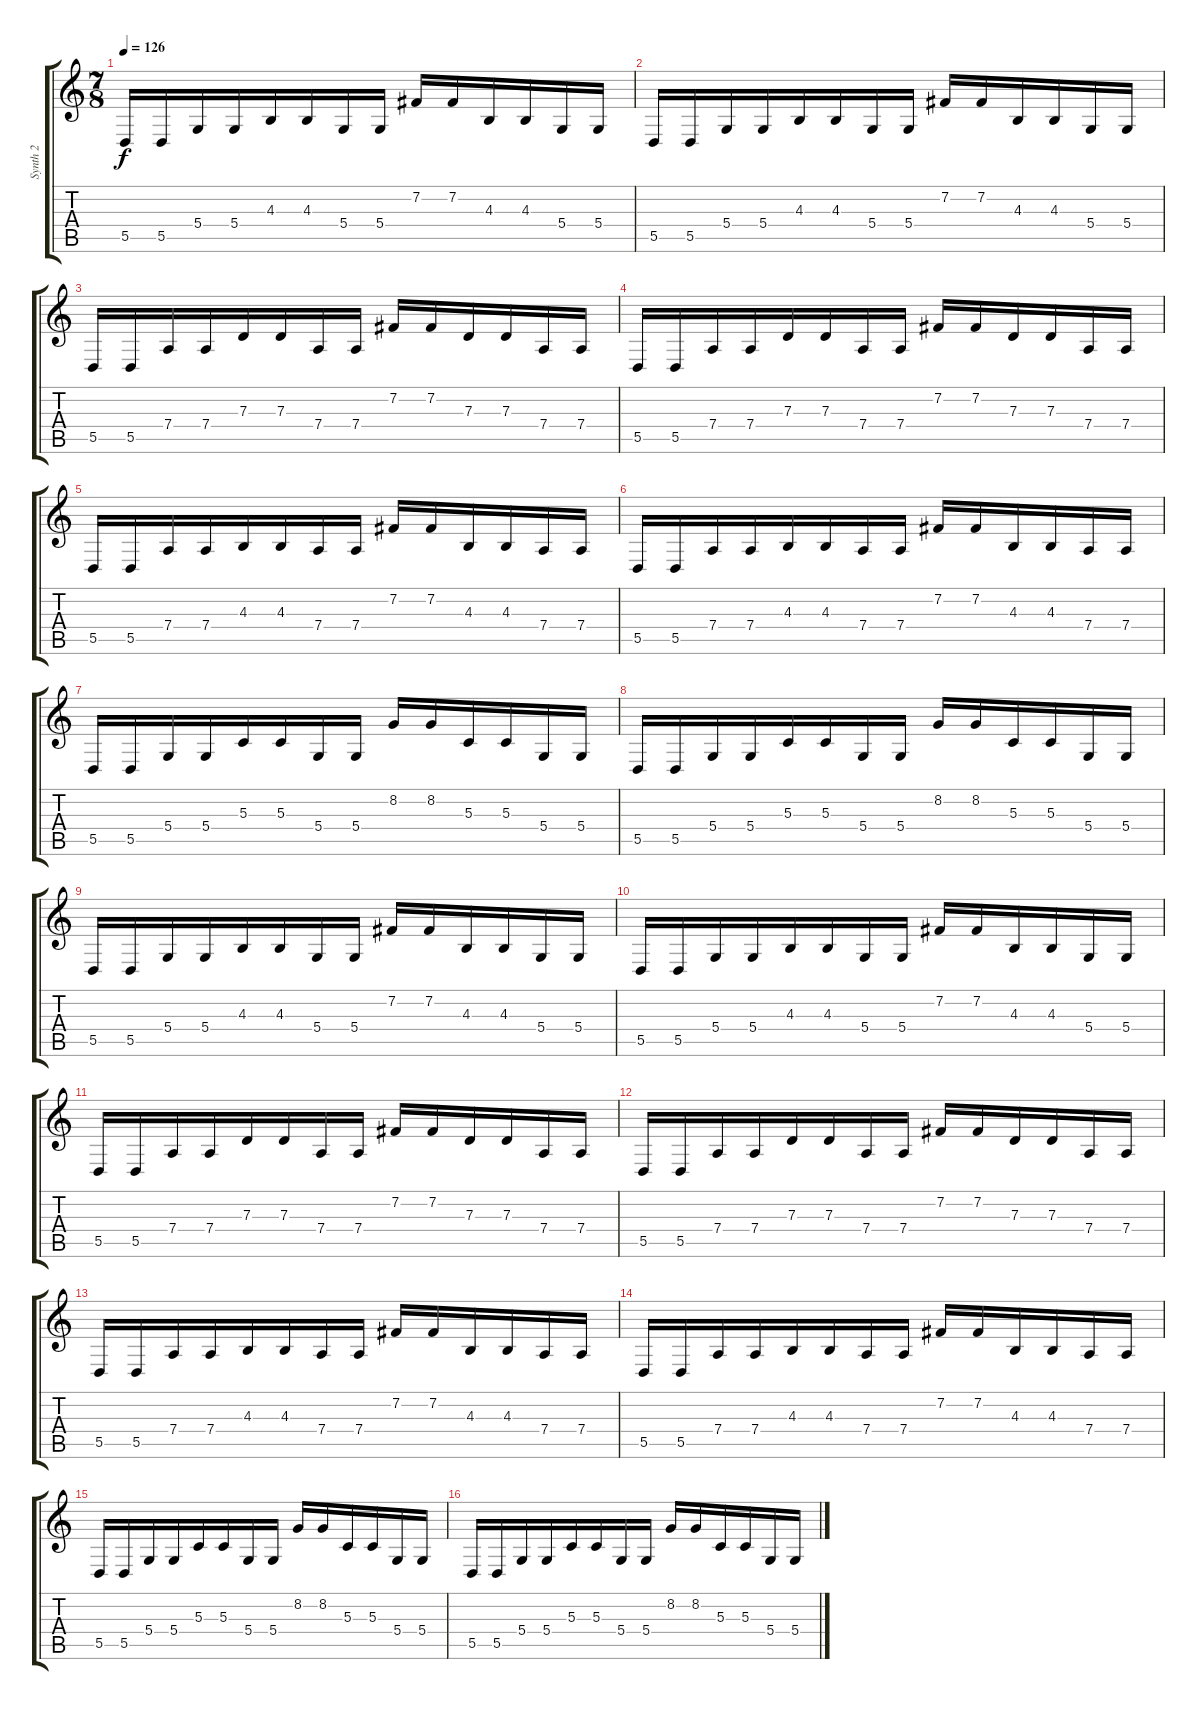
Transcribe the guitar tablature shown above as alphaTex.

\track ("Synth 2" "Synth 2") {instrument lead8bassandlead}
\staff {score tabs}
\tuning (E4 B3 G3 D3 A2 E2) {hide}
\ts (7 8)
\tempo 126
\clef g2
\ks c
5.5.16{dy f} 5.5.16 5.4.16 5.4.16 4.3.16 4.3.16 5.4.16 5.4.16 7.2.16 7.2.16 4.3.16 4.3.16 5.4.16 5.4.16 |
5.5.16 5.5.16 5.4.16 5.4.16 4.3.16 4.3.16 5.4.16 5.4.16 7.2.16 7.2.16 4.3.16 4.3.16 5.4.16 5.4.16 |
5.5.16 5.5.16 7.4.16 7.4.16 7.3.16 7.3.16 7.4.16 7.4.16 7.2.16 7.2.16 7.3.16 7.3.16 7.4.16 7.4.16 |
5.5.16 5.5.16 7.4.16 7.4.16 7.3.16 7.3.16 7.4.16 7.4.16 7.2.16 7.2.16 7.3.16 7.3.16 7.4.16 7.4.16 |
5.5.16 5.5.16 7.4.16 7.4.16 4.3.16 4.3.16 7.4.16 7.4.16 7.2.16 7.2.16 4.3.16 4.3.16 7.4.16 7.4.16 |
5.5.16 5.5.16 7.4.16 7.4.16 4.3.16 4.3.16 7.4.16 7.4.16 7.2.16 7.2.16 4.3.16 4.3.16 7.4.16 7.4.16 |
5.5.16 5.5.16 5.4.16 5.4.16 5.3.16 5.3.16 5.4.16 5.4.16 8.2.16 8.2.16 5.3.16 5.3.16 5.4.16 5.4.16 |
5.5.16 5.5.16 5.4.16 5.4.16 5.3.16 5.3.16 5.4.16 5.4.16 8.2.16 8.2.16 5.3.16 5.3.16 5.4.16 5.4.16 |
5.5.16 5.5.16 5.4.16 5.4.16 4.3.16 4.3.16 5.4.16 5.4.16 7.2.16 7.2.16 4.3.16 4.3.16 5.4.16 5.4.16 |
5.5.16 5.5.16 5.4.16 5.4.16 4.3.16 4.3.16 5.4.16 5.4.16 7.2.16 7.2.16 4.3.16 4.3.16 5.4.16 5.4.16 |
5.5.16 5.5.16 7.4.16 7.4.16 7.3.16 7.3.16 7.4.16 7.4.16 7.2.16 7.2.16 7.3.16 7.3.16 7.4.16 7.4.16 |
5.5.16 5.5.16 7.4.16 7.4.16 7.3.16 7.3.16 7.4.16 7.4.16 7.2.16 7.2.16 7.3.16 7.3.16 7.4.16 7.4.16 |
5.5.16 5.5.16 7.4.16 7.4.16 4.3.16 4.3.16 7.4.16 7.4.16 7.2.16 7.2.16 4.3.16 4.3.16 7.4.16 7.4.16 |
5.5.16 5.5.16 7.4.16 7.4.16 4.3.16 4.3.16 7.4.16 7.4.16 7.2.16 7.2.16 4.3.16 4.3.16 7.4.16 7.4.16 |
5.5.16 5.5.16 5.4.16 5.4.16 5.3.16 5.3.16 5.4.16 5.4.16 8.2.16 8.2.16 5.3.16 5.3.16 5.4.16 5.4.16 |
5.5.16 5.5.16 5.4.16 5.4.16 5.3.16 5.3.16 5.4.16 5.4.16 8.2.16 8.2.16 5.3.16 5.3.16 5.4.16 5.4.16
